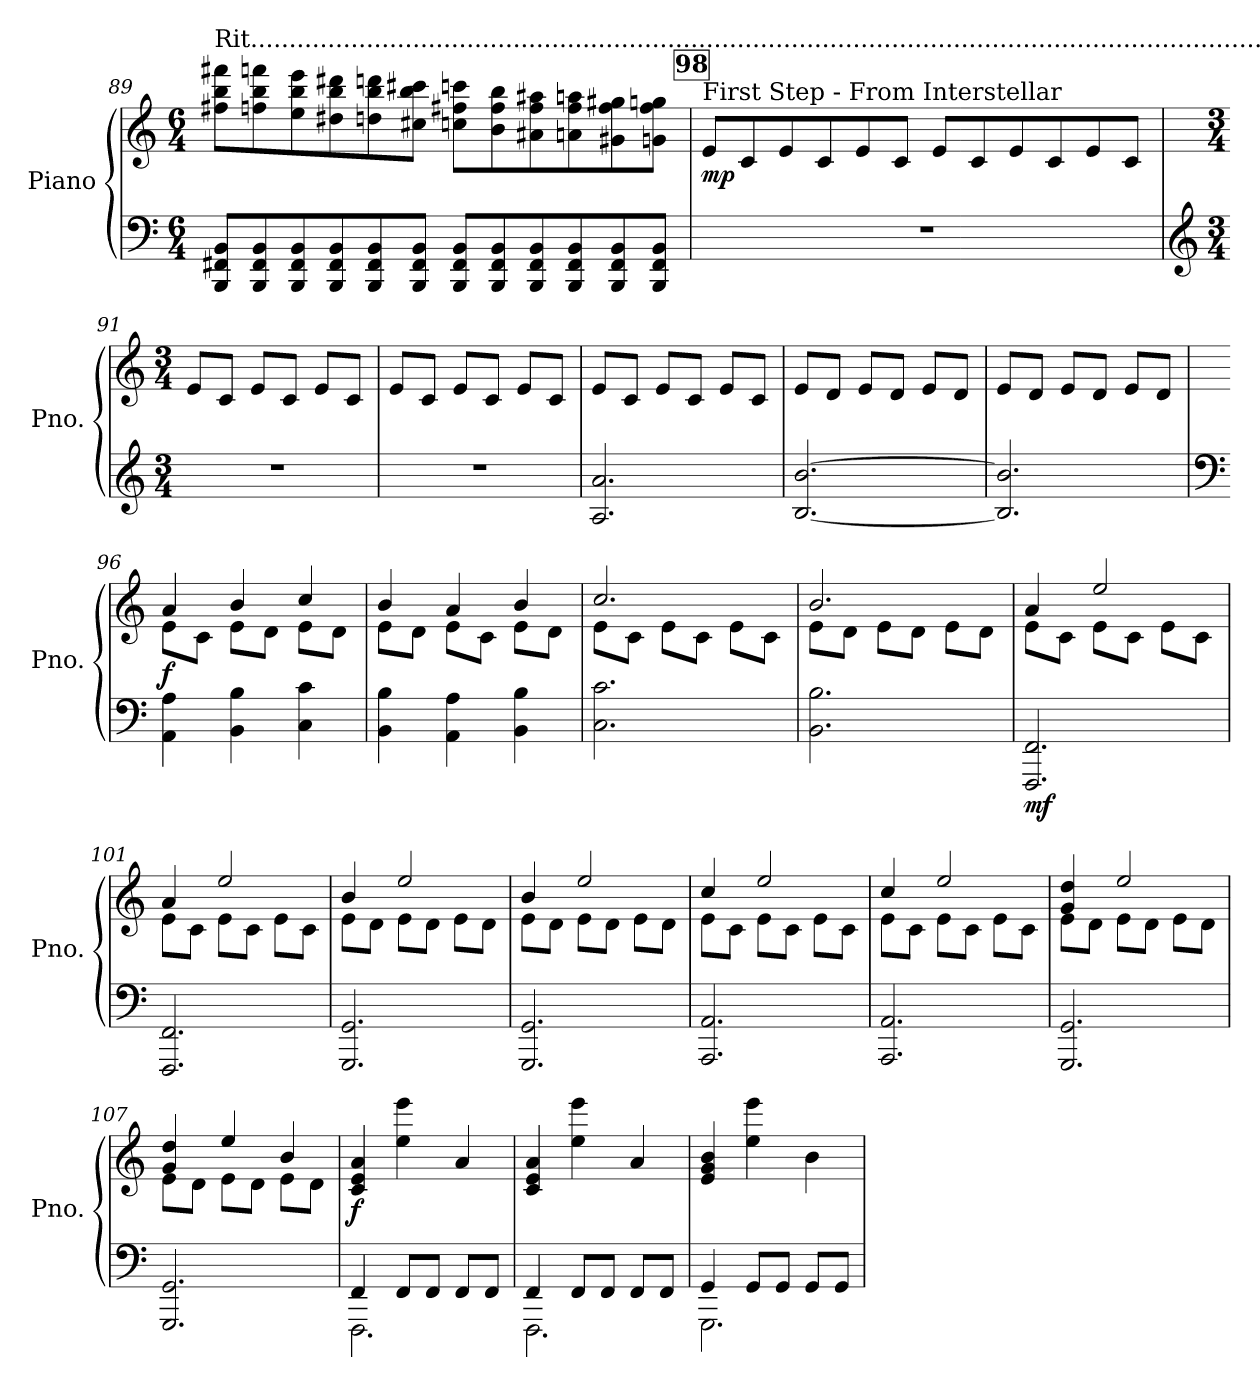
**kern	**dynam	**kern	**dynam
*part2	*part2	*part1	*part1
*staff2	*staff2	*staff1	*staff1
*I"Piano	*	*I"Piano	*
*I'Pno.	*	*I'Pno.	*
*clefF4	*	*clefG2	*
*k[]	*	*k[]	*
*M6/4	*	*M6/4	*
=89	=89	=89	=89
!	!	!LO:TX:a:t=Rit.....................................................................................................................................	!
8BBB/ 8FF#X/ 8BB/L	.	8ff#X\ 8bb\ 8fff#X\L	.
8BBB/ 8FF#/ 8BB/	.	8ffn\ 8bb\ 8fffn\	.
*	*	*MM116	*
8BBB/ 8FF#/ 8BB/	.	8ee\ 8bb\ 8eee\	.
8BBB/ 8FF#/ 8BB/	.	8dd#X\ 8bb\ 8ddd#X\	.
*	*	*MM112	*
8BBB/ 8FF#/ 8BB/	.	8ddn\ 8bb\ 8dddn\	.
8BBB/ 8FF#/ 8BB/J	.	8cc#X\ 8bb\ 8ccc#X\J	.
*	*	*MM108	*
8BBB/ 8FF#/ 8BB/L	.	8ccn\ 8ff#X\ 8cccn\L	.
8BBB/ 8FF#/ 8BB/	.	8b\ 8ff#\ 8bb\	.
*	*	*MM104	*
8BBB/ 8FF#/ 8BB/	.	8a#X\ 8ff#\ 8aa#X\	.
8BBB/ 8FF#/ 8BB/	.	8an\ 8ff#\ 8aan\	.
*	*	*MM100	*
8BBB/ 8FF#/ 8BB/	.	8g#X\ 8ff#\ 8gg#X\	.
8BBB/ 8FF#/ 8BB/J	.	8gn\ 8ff#\ 8ggn\J	.
!!LO:PB:g=z
!!LO:REH:place=s1:a:B:fs=14:t=98
=90	=90	=90	=90
!	!	!LO:TX:a:t=First Step - From Interstellar	!
!	!	!	!LO:DY:b
1.r	.	8e/L	mp
.	.	8c/	.
.	.	8e/	.
.	.	8c/	.
.	.	8e/	.
.	.	8c/J	.
.	.	8e/L	.
.	.	8c/	.
.	.	8e/	.
.	.	8c/	.
.	.	8e/	.
.	.	8c/J	.
=91	=91	=91	=91
*clefG2	*	*	*
*M3/4	*	*M3/4	*
2.r	.	8e/L	.
.	.	8c/J	.
.	.	8e/L	.
.	.	8c/J	.
.	.	8e/L	.
.	.	8c/J	.
=92	=92	=92	=92
2.r	.	8e/L	.
.	.	8c/J	.
.	.	8e/L	.
.	.	8c/J	.
.	.	8e/L	.
.	.	8c/J	.
=93	=93	=93	=93
2.A/ 2.a/	.	8e/L	.
.	.	8c/J	.
.	.	8e/L	.
.	.	8c/J	.
.	.	8e/L	.
.	.	8c/J	.
=94	=94	=94	=94
[2.B/ [2.b/	.	8e/L	.
.	.	8d/J	.
.	.	8e/L	.
.	.	8d/J	.
.	.	8e/L	.
.	.	8d/J	.
!!LO:LB:g=z
=95	=95	=95	=95
2.B/] 2.b/]	.	8e/L	.
.	.	8d/J	.
.	.	8e/L	.
.	.	8d/J	.
.	.	8e/L	.
.	.	8d/J	.
=96	=96	=96	=96
*clefF4	*	*	*
*	*	*^	*
!	!	!	!	!LO:DY:b
4AA\ 4A\	.	4a/	8e\L	f
.	.	.	8c\J	.
4BB\ 4B\	.	4b/	8e\L	.
.	.	.	8d\J	.
4C\ 4c\	.	4cc/	8e\L	.
.	.	.	8d\J	.
=97	=97	=97	=97	=97
4BB\ 4B\	.	4b/	8e\L	.
.	.	.	8d\J	.
4AA\ 4A\	.	4a/	8e\L	.
.	.	.	8c\J	.
4BB\ 4B\	.	4b/	8e\L	.
.	.	.	8d\J	.
=98	=98	=98	=98	=98
2.C\ 2.c\	.	2.cc/	8e\L	.
.	.	.	8c\J	.
.	.	.	8e\L	.
.	.	.	8c\J	.
.	.	.	8e\L	.
.	.	.	8c\J	.
=99	=99	=99	=99	=99
2.BB\ 2.B\	.	2.b/	8e\L	.
.	.	.	8d\J	.
.	.	.	8e\L	.
.	.	.	8d\J	.
.	.	.	8e\L	.
.	.	.	8d\J	.
=100	=100	=100	=100	=100
!	!LO:DY:b	!	!	!
2.FFF/ 2.FF/	mf	4a/	8e\L	.
.	.	.	8c\J	.
.	.	2ee/	8e\L	.
.	.	.	8c\J	.
.	.	.	8e\L	.
.	.	.	8c\J	.
!!LO:LB:g=z	!!
=101	=101	=101	=101	=101
2.FFF/ 2.FF/	.	4a/	8e\L	.
.	.	.	8c\J	.
.	.	2ee/	8e\L	.
.	.	.	8c\J	.
.	.	.	8e\L	.
.	.	.	8c\J	.
=102	=102	=102	=102	=102
2.GGG/ 2.GG/	.	4b/	8e\L	.
.	.	.	8d\J	.
.	.	2ee/	8e\L	.
.	.	.	8d\J	.
.	.	.	8e\L	.
.	.	.	8d\J	.
=103	=103	=103	=103	=103
2.GGG/ 2.GG/	.	4b/	8e\L	.
.	.	.	8d\J	.
.	.	2ee/	8e\L	.
.	.	.	8d\J	.
.	.	.	8e\L	.
.	.	.	8d\J	.
=104	=104	=104	=104	=104
2.AAA/ 2.AA/	.	4cc/	8e\L	.
.	.	.	8c\J	.
.	.	2ee/	8e\L	.
.	.	.	8c\J	.
.	.	.	8e\L	.
.	.	.	8c\J	.
=105	=105	=105	=105	=105
2.AAA/ 2.AA/	.	4cc/	8e\L	.
.	.	.	8c\J	.
.	.	2ee/	8e\L	.
.	.	.	8c\J	.
.	.	.	8e\L	.
.	.	.	8c\J	.
=106	=106	=106	=106	=106
2.GGG/ 2.GG/	.	4g/ 4dd/	8e\L	.
.	.	.	8d\J	.
.	.	2ee/	8e\L	.
.	.	.	8d\J	.
.	.	.	8e\L	.
.	.	.	8d\J	.
!!LO:LB:g=z	!!
=107	=107	=107	=107	=107
2.GGG/ 2.GG/	.	4g/ 4dd/	8e\L	.
.	.	.	8d\J	.
.	.	4ee/	8e\L	.
.	.	.	8d\J	.
.	.	4b/	8e\L	.
.	.	.	8d\J	.
=108	=108	=108	=108	=108
*^	*	*	*	*
!	!	!	!	!	!LO:DY:b
*	*	*	*v	*v	*
4FF/	2.FFF\	.	4c/ 4e/ 4a/	f
8FF/L	.	.	4ee\ 4eee\	.
8FF/J	.	.	.	.
8FF/L	.	.	4a/	.
8FF/J	.	.	.	.
=109	=109	=109	=109	=109
4FF/	2.FFF\	.	4c/ 4e/ 4a/	.
8FF/L	.	.	4ee\ 4eee\	.
8FF/J	.	.	.	.
8FF/L	.	.	4a/	.
8FF/J	.	.	.	.
=110	=110	=110	=110	=110
4GG/	2.GGG\	.	4e/ 4g/ 4b/	.
8GG/L	.	.	4ee\ 4eee\	.
8GG/J	.	.	.	.
8GG/L	.	.	4b\	.
8GG/J	.	.	.	.
*v	*v	*	*	*
=	=	=	=
*-	*-	*-	*-
